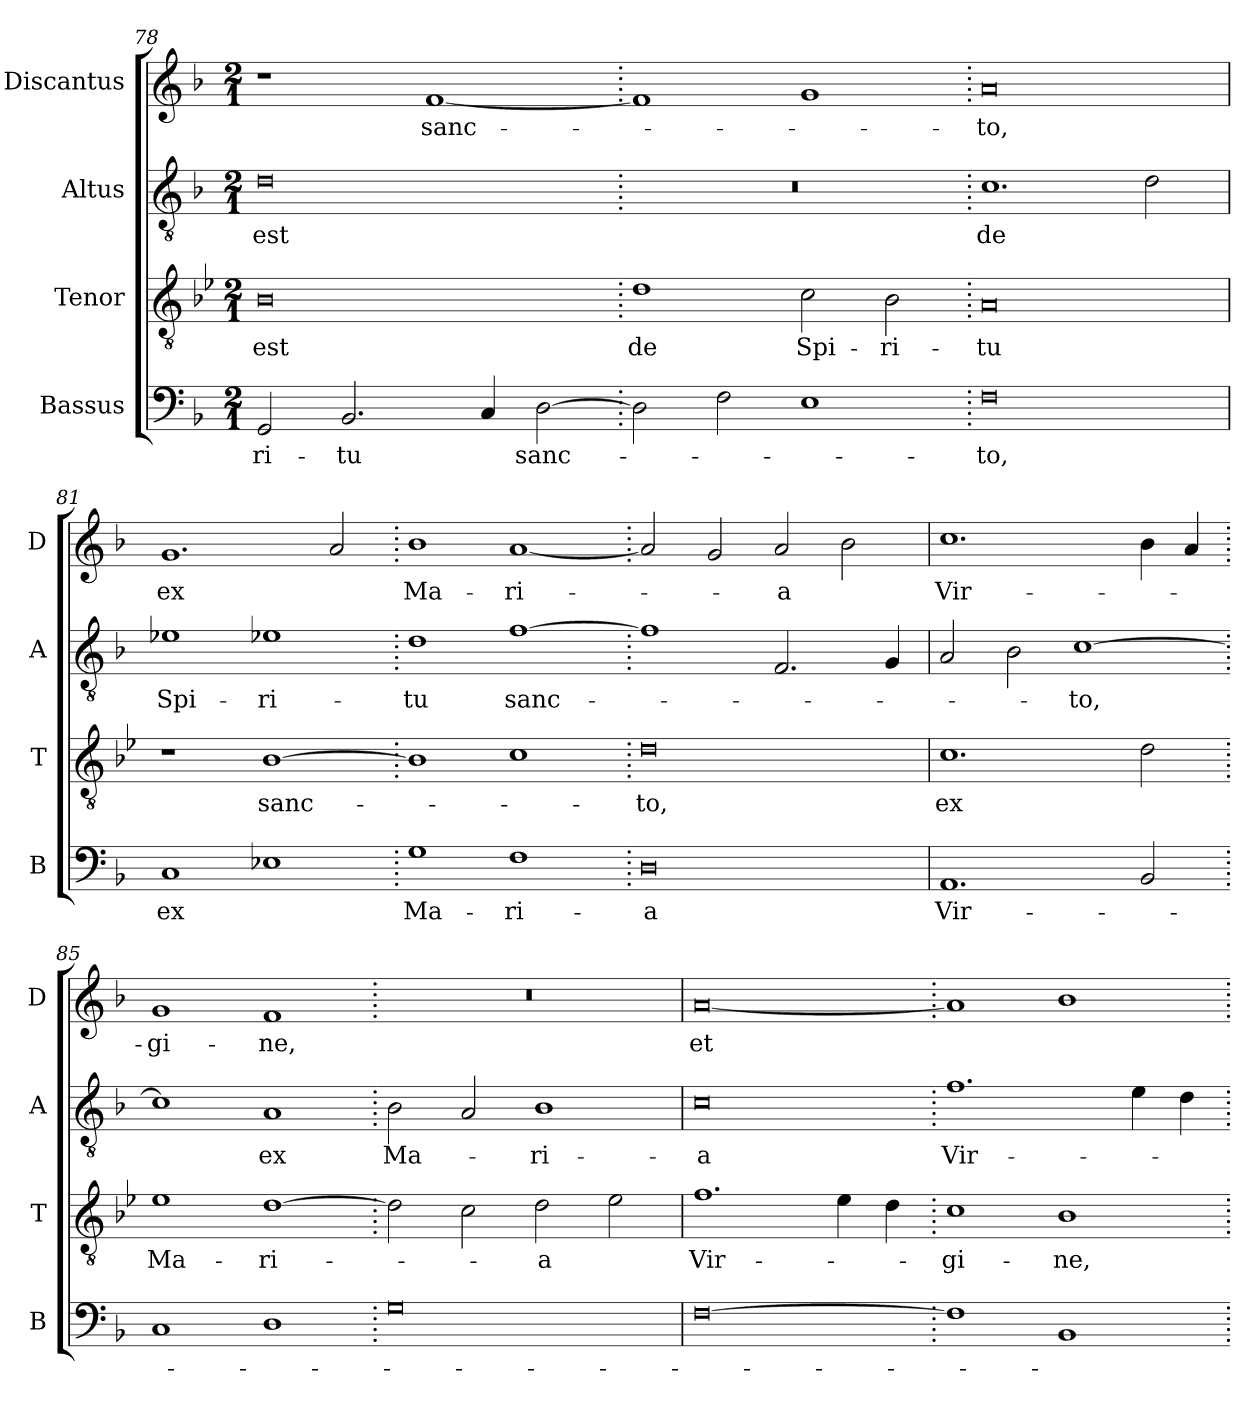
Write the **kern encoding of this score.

**kern	**text	**kern	**text	**kern	**text	**kern	**text
*part4	*part4	*part3	*part3	*part2	*part2	*part1	*part1
*staff4	*staff4	*staff3	*staff3	*staff2	*staff2	*staff1	*staff1
*I"Bassus	*	*I"Tenor	*	*I"Altus	*	*I"Discantus	*
*I'B	*	*I'T	*	*I'A	*	*I'D	*
*clefF4	*	*clefGv2	*	*clefGv2	*	*clefG2	*
*k[b-]	*	*k[b-e-]	*	*k[b-]	*	*k[b-]	*
*M2/1	*	*M2/1	*	*M2/1	*	*M2/1	*
=78	=78	=78	=78	=78	=78	=78	=78
2GG/	-ri-	0B-	est	0d	est	1r	.
2.BB-/	-tu	.	.	.	.	.	.
.	.	.	.	.	.	[1f	sanc-
4C/	.	.	.	.	.	.	.
[2D\	sanc-	.	.	.	.	.	.
=79.	=79.	=79.	=79.	=79.	=79.	=79.	=79.
2D\]	.	1d	de	0r	.	1f]	.
2F\	.	.	.	.	.	.	.
1E	.	2c\	Spi-	.	.	1g	.
.	.	2B-\	-ri-	.	.	.	.
=80.	=80.	=80.	=80.	=80.	=80.	=80.	=80.
0F	-to,	0A	-tu	1.c	de	0a	-to,
.	.	.	.	2d\	.	.	.
=81	=81	=81	=81	=81	=81	=81	=81
1C	ex	1r	.	1e-X	Spi-	1.g	ex
1E-X	.	[1B-	sanc-	1e-X	-ri-	.	.
.	.	.	.	.	.	2a/	.
=82.	=82.	=82.	=82.	=82.	=82.	=82.	=82.
1G	Ma-	1B-]	.	1d	-tu	1b-	Ma-
1F	-ri-	1c	.	[1f	sanc-	[1a	-ri-
=83.	=83.	=83.	=83.	=83.	=83.	=83.	=83.
0D	-a	0d	-to,	1f]	.	2a/]	.
.	.	.	.	.	.	2g/	.
.	.	.	.	2.F/	.	2a/	-a
.	.	.	.	.	.	2b-\	.
.	.	.	.	4G/	.	.	.
=84	=84	=84	=84	=84	=84	=84	=84
1.AA	Vir-	1.c	ex	2A/	.	1.cc	Vir-
.	.	.	.	2B-\	.	.	.
.	.	.	.	[1c	-to,	.	.
2BB-/	.	2d\	.	.	.	4b-\	.
.	.	.	.	.	.	4a/	.
=85.	=85.	=85.	=85.	=85.	=85.	=85.	=85.
1C	.	1e-	Ma-	1c]	.	1g	-gi-
1D	.	[1d	-ri-	1A	ex	1f	-ne,
=86.	=86.	=86.	=86.	=86.	=86.	=86.	=86.
0G	.	2d\]	.	2B-\	Ma-	0r	.
.	.	2c\	.	2A/	.	.	.
.	.	2d\	-a	1B-	-ri-	.	.
.	.	2e-\	.	.	.	.	.
=87	=87	=87	=87	=87	=87	=87	=87
[0F	.	1.f	Vir-	0c	-a	[0a	et
.	.	4e-\	.	.	.	.	.
.	.	4d\	.	.	.	.	.
=88.	=88.	=88.	=88.	=88.	=88.	=88.	=88.
1F]	.	1c	-gi-	1.f	Vir-	1a]	.
1BB-	.	1B-	-ne,	.	.	1b-	.
.	.	.	.	4e\	.	.	.
.	.	.	.	4d\	.	.	.
=.	=.	=.	=.	=.	=.	=.	=.
*-	*-	*-	*-	*-	*-	*-	*-
